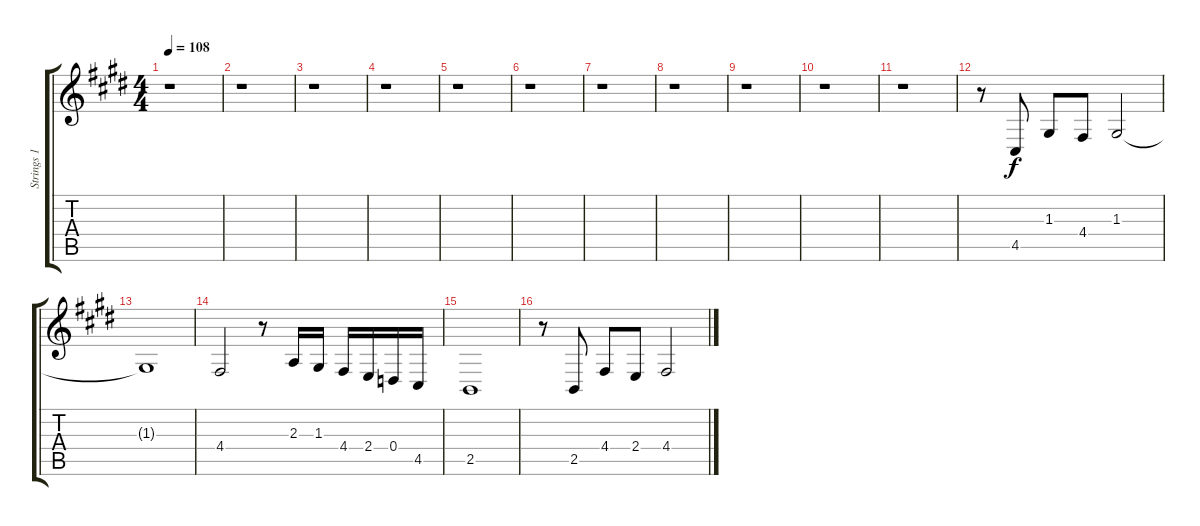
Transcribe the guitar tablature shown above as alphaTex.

\track ("Strings 1" "Strings 1") {instrument cello}
\staff {score tabs}
\tuning (E4 B3 G3 D3 A2 E2) {hide}
\ts (4 4)
\tempo 108
\clef g2
\ks c#minor
r.1{dy f instrument cello} |
r.1 |
r.1 |
r.1 |
r.1 |
r.1 |
r.1 |
r.1 |
r.1 |
r.1 |
r.1 |
r.8{balance 1} 4.5.8 1.3.8 4.4.8 1.3.2 |
1.3{t}.1 |
4.4.2{balance 5} r.8 2.3.16 1.3.16 4.4.16 2.4.16 0.4.16 4.5.16 |
2.5.1{balance 1} |
r.8{balance 5} 2.5.8 4.4.8 2.4.8 4.4.2
